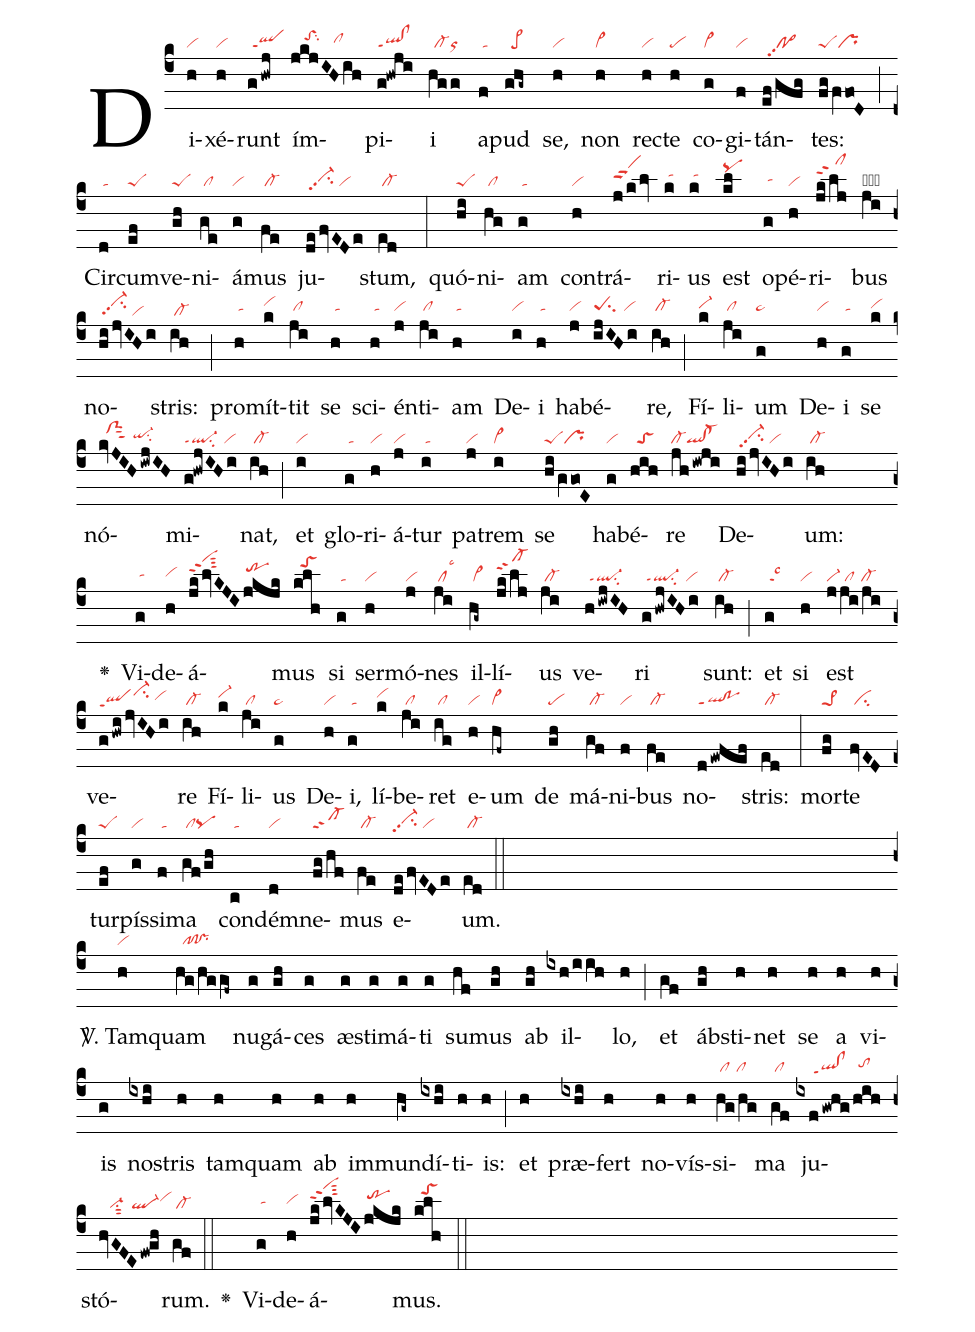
nabc-lines: 1;
%%
(c4)Di(h|vi)xé(h|vi)runt(ghwj|/qlppt1) ím(jkjIHih|////toShisu2////clhh)pi(g!hwji|ql!clppt1)i(hgg|//cl-or) a(f|/ta)pud(ghg~|//pe>) se,(h|vi) non(h|cl~) re(h|vi)cte(h|pe) co(g|cl~)gi(f|vi)tán(ef/gfg|//po>pp2)tes:(fg/fVfo!D|peSpr) (;)
Cir(d|/ta)cum(ef|peS)ve(gh|peS)ni(ge|/cl)á(g|vi)mus(fe|/cl-) ju(defvEDe|/vi-hhpp2su2/vi)stum,(ed|/cl-) (:)
quó(hi|peS)ni(hg|/cl)am(g|/ta) con(h|vi)trá(j/klv|vihippt2)ri(k|/tahj)us(k|/tahj) est(kl|pqhl) o(g|/tahh)pé(h|vi)ri(jk/lj|clhkppt2)bus(ji|-cl-) no(hijvIHi|/vi-hjpp2su2/vi)stris:(ih|/cl-) (;)
pro(h|/tahh)mít(k|vihj)tit(ji|/clhh) se(h|/tahh) sci(h|/tahh)én(j|vihh)ti(ji|/clhh)am(h|/tahh) De(i|vihh)i(h|/tahh) ha(j|vihh)bé(ijIHi|peShhsu2/vihh)re,(ih|/cl-hh) (;)
Fí(k|vi-hi)li(ji|/clhh)um(g|pe~hh) De(h|vihh)i(g|/tahh) se(k|vihi) nó(kvJIHiwjIH|//clShjsut2//qi-hhsu2)mi(g!hwjIHi|ql-ppt1su2/vi)nat,(ih|/cl-) (;)
et(i|vi) glo(g|/ta)ri(h|vi)á(j|vi)tur(i|/ta) pa(j|vi)trem(i|vi>) se(higVgo!E|peSpr) ha(g|vi)bé(hih|//toS)re(jhiwji|cl-ql!cl-) De(hijvIHi|/vi-hhpp2su2/vi)um:(ihZ|/cl-)

<v>\greheightstar</v>() Vi(g|/tahh)de(h|vihh)á(jklvKJIjkjk|vihnppt2sut3////////trhj)mus(klh|//toShl) si(g|/ta) ser(h|vi)mó(j|vi)nes(ji|/cllsc3) il(hg~|/cl~)lí(jk/lj|cl-hkppt2)us(ji|/cl-) ve(hiwjIH|/ql-ppt1su2)ri(ghwjIHi|/ql-ppt1su2/vi) sunt:(ih|/cl-) (;)
et(g|/talsc3) si(h|vi) est(j/ji/ji|vi-/cl//cl-) ve(ghwijvIHi|qlheppt1ci-hj/vihh)re(ih|/cl-) Fí(k|vi-hi)li(ji|/cl)us(g|pe~) De(h|vi)i,(g|/ta) lí(k|vihi)be(ji|/cl)ret(ig|/cl) e(h|vi)um(hf~|cl~) de(gh|pe) má(gf|/cl-)ni(f|vi)bus(fe|/cl-) no(dewfef|ql!poppt1)stris:(ed|/cl-) (:)
mor(fg|pe>1)te(fvED|/ci) tur(ef|peS)pís(g|vi)si(f|/ta)ma(gf/gh|/clpq) con(c|/ta)dém(d|vi)ne(fg/hf|cl-ppt2)mus(fe|/cl-) e(defvEDe|vi-hhpp2su2/vi)um.(ed|/cl-) (::Z)


<sp>V/</sp>. Tam(h|vi)quam(hg/hg/gf~|//pf!pr) nu(g)gá(gh)ces(g) æ(g)sti(g)má(g)ti(g) su(hf)mus(gh) ab(gh) il(ixh/iih)lo,(h) (;) et(gf) áb(gh)sti(h)net(h) se(h) a(h) vi(h)is(g) no(ixhi)stris(h) tam(h)quam(h) ab(h) im(h)mun(hg~)dí(ixhi)ti(h)is:(h) (;) et(h) præ(ixhi)fert(h) no(h)vís(h)si(hg/hg|/cl//cl)ma(gf|/cl) ju(ixfgwhg/hih|/////qlhe!clheppt1///tohh)stó(hvGFEfw!gh|///vi-su1sut2//ql-vihi)rum.(gf|/cl-) (::)

<v>\greheightstar</v>() Vi(g|/tahh)de(h|vihh)á(jklvKJIjkjk|vihnppt2sut3////////trhj)mus.(klh|//toShl) (::)
